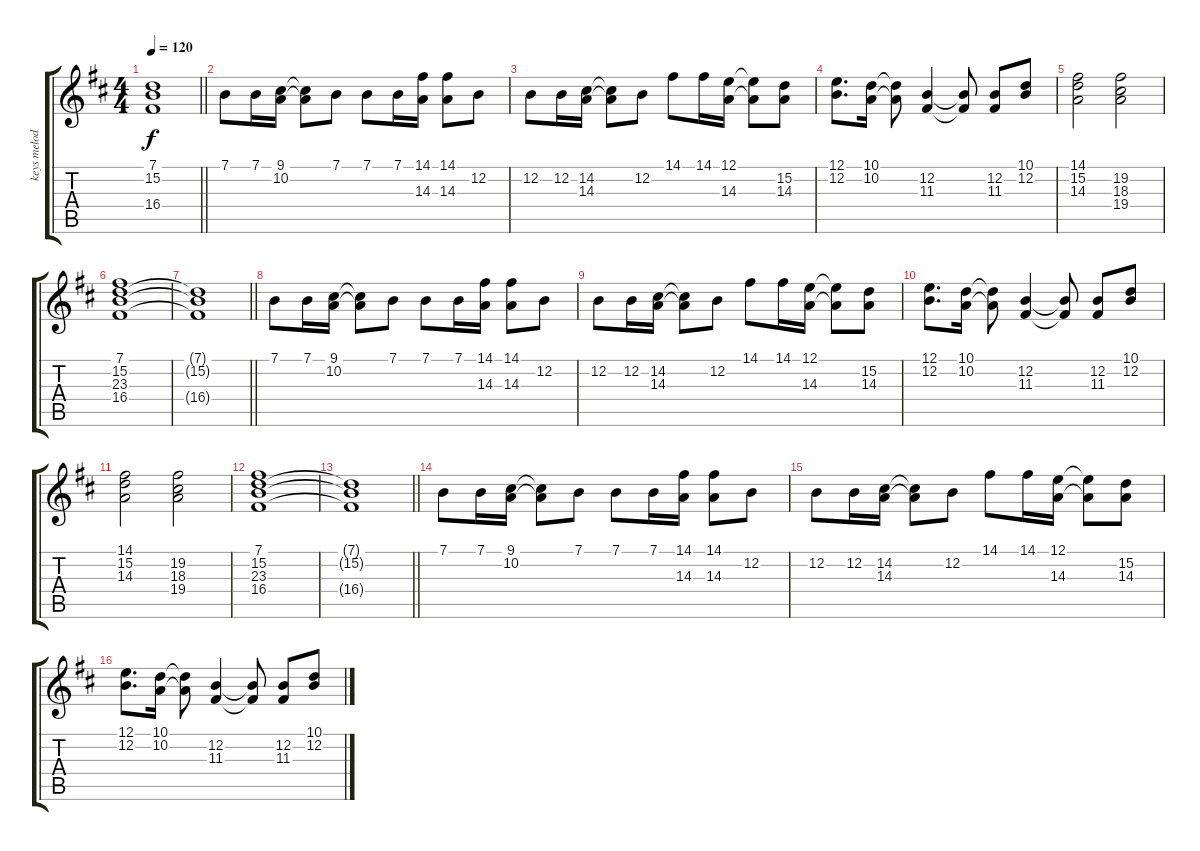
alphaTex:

\track ("keys melody" "keys melod") {instrument stringensemble1}
\staff {score tabs}
\tuning (E4 B3 G3 D3 A2 E2) {hide}
\ts (4 4)
\tempo 120
\clef g2
\barLineRight lightlight
\ks bminor
(7.1{t} 15.2{t} 16.4{t}).1{dy f} |
7.1.8 7.1.16 (9.1 10.2).16 (9.1{t} 10.2{t}).8 7.1.8 7.1.8 7.1.16 (14.1 14.3).16 (14.1 14.3).8 12.2.8 |
12.2.8 12.2.16 (14.2 14.3).16 (14.2{t} 14.3{t}).8 12.2.8 14.1.8 14.1.16 (12.1 14.3).16 (12.1{t} 14.3{t}).8 (15.2 14.3).8 |
(12.1 12.2).8{d} (10.1 10.2).16 (10.1{t} 10.2{t}).8 (12.2 11.3).4 (12.2{t} 11.3{t}).8 (12.2 11.3).8 (10.1 12.2).8 |
(14.1 15.2 14.3).2 (19.2 18.3 19.4).2 |
(7.1 15.2 23.3 16.4).1 |
\barLineRight lightlight
(7.1{t} 15.2{t} 16.4{t}).1 |
7.1.8 7.1.16 (9.1 10.2).16 (9.1{t} 10.2{t}).8 7.1.8 7.1.8 7.1.16 (14.1 14.3).16 (14.1 14.3).8 12.2.8 |
12.2.8 12.2.16 (14.2 14.3).16 (14.2{t} 14.3{t}).8 12.2.8 14.1.8 14.1.16 (12.1 14.3).16 (12.1{t} 14.3{t}).8 (15.2 14.3).8 |
(12.1 12.2).8{d} (10.1 10.2).16 (10.1{t} 10.2{t}).8 (12.2 11.3).4 (12.2{t} 11.3{t}).8 (12.2 11.3).8 (10.1 12.2).8 |
(14.1 15.2 14.3).2 (19.2 18.3 19.4).2 |
(7.1 15.2 23.3 16.4).1 |
\barLineRight lightlight
(7.1{t} 15.2{t} 16.4{t}).1 |
7.1.8 7.1.16 (9.1 10.2).16 (9.1{t} 10.2{t}).8 7.1.8 7.1.8 7.1.16 (14.1 14.3).16 (14.1 14.3).8 12.2.8 |
12.2.8 12.2.16 (14.2 14.3).16 (14.2{t} 14.3{t}).8 12.2.8 14.1.8 14.1.16 (12.1 14.3).16 (12.1{t} 14.3{t}).8 (15.2 14.3).8 |
(12.1 12.2).8{d} (10.1 10.2).16 (10.1{t} 10.2{t}).8 (12.2 11.3).4 (12.2{t} 11.3{t}).8 (12.2 11.3).8 (10.1 12.2).8
